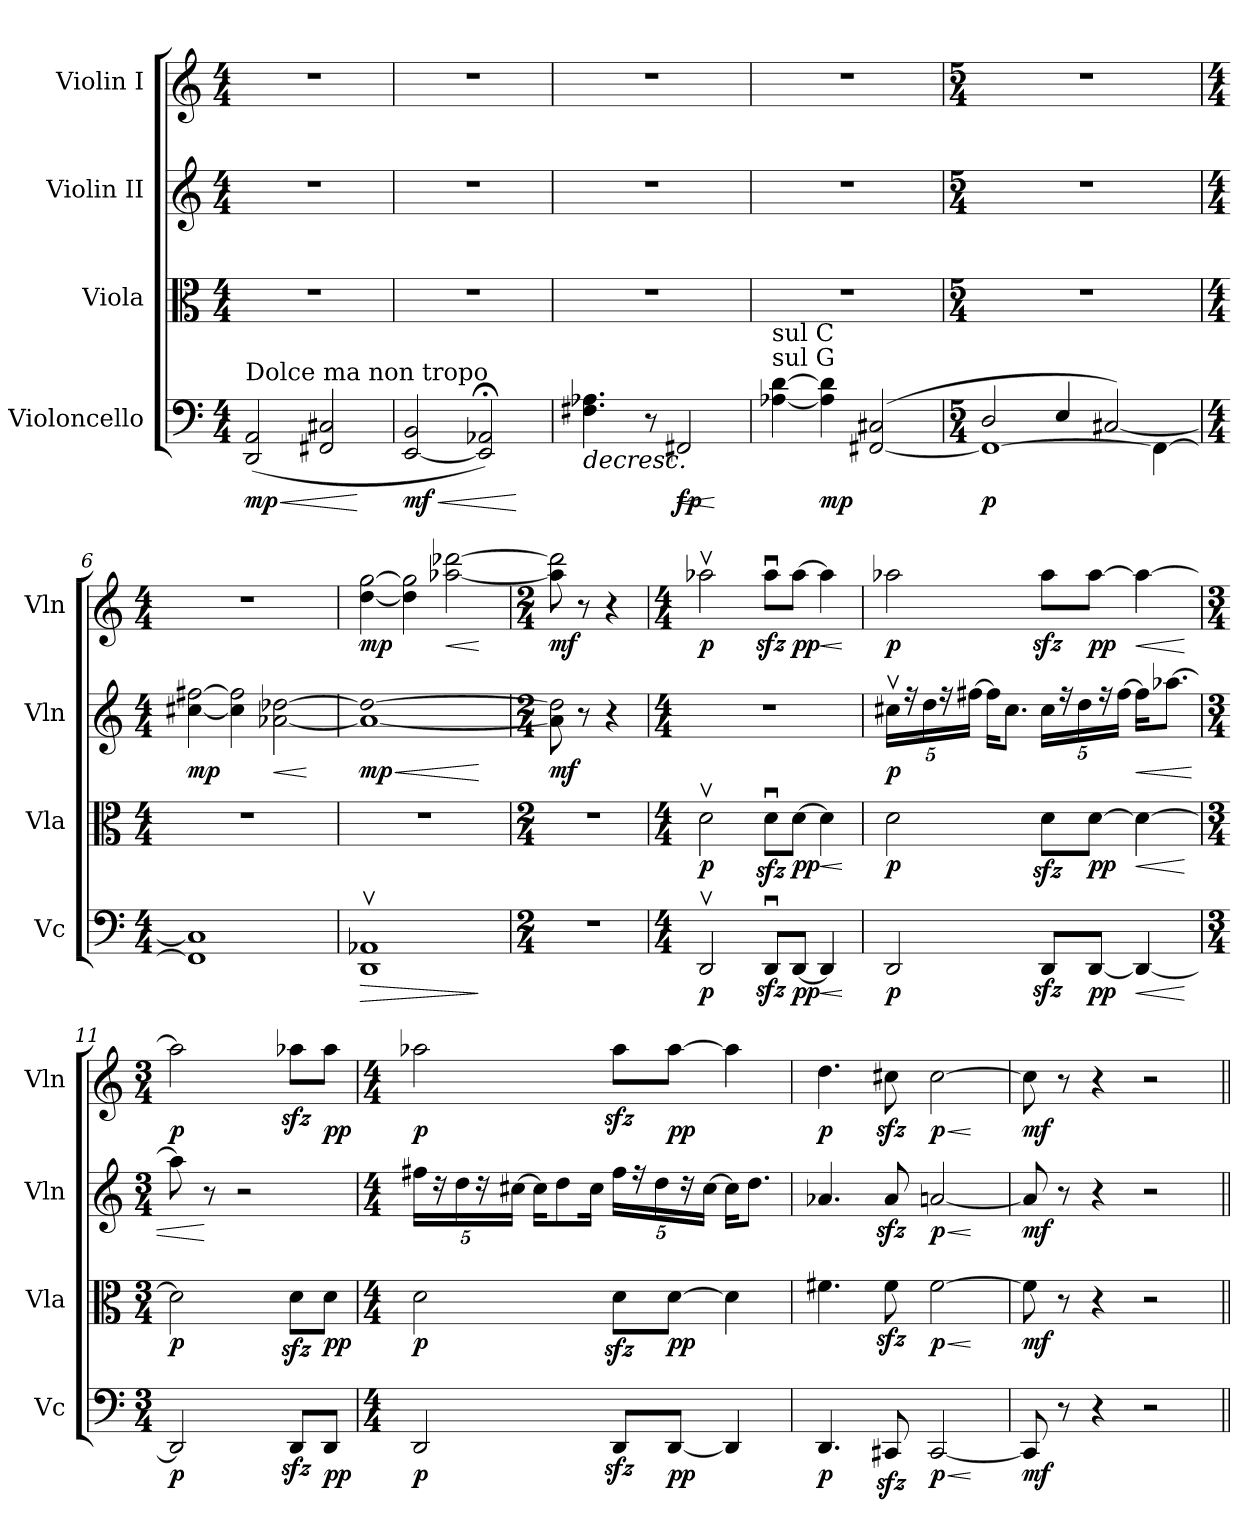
**kern	**dynam	**kern	**dynam	**kern	**dynam	**kern	**dynam
*part4	*part4	*part3	*part3	*part2	*part2	*part1	*part1
*staff4	*staff4	*staff3	*staff3	*staff2	*staff2	*staff1	*staff1
*I"Violoncello	*	*I"Viola	*	*I"Violin II	*	*I"Violin I	*
*I'Vc	*	*I'Vla	*	*I'Vln	*	*I'Vln	*
*clefF4	*	*clefC3	*	*clefG2	*	*clefG2	*
*k[]	*	*k[]	*	*k[]	*	*k[]	*
*M4/4	*	*M4/4	*	*M4/4	*	*M4/4	*
*MM65	*	*MM65	*	*MM65	*	*MM65	*
=1	=1	=1	=1	=1	=1	=1	=1
!LO:TX:a:t=Dolce ma non tropo	!	!	!	!	!	!	!
!	!LO:HP:b	!	!	!	!	!	!
!	!LO:DY:n=1:b	!	!	!	!	!	!
(2DD/ 2AA/	< mp	1r	.	1r	.	1r	.
2FF#X/ 2C#X/	.	.	.	.	.	.	.
.	[	.	.	.	.	.	.
=2	=2	=2	=2	=2	=2	=2	=2
!	!LO:HP:b	!	!	!	!	!	!
!	!LO:DY:n=1:b	!	!	!	!	!	!
[2EE/ 2BB/	< mf	1r	.	1r	.	1r	.
2EE/];< 2AA-X/;<)	.	.	.	.	.	.	.
.	[	.	.	.	.	.	.
=3	=3	=3	=3	=3	=3	=3	=3
!	!LO:HP:b	!	!	!	!	!	!
4.F#X\ 4.A-X\	>	1r	.	1r	.	1r	.
8r	.	.	.	.	.	.	.
!	!LO:HP:b	!	!	!	!	!	!
!	!LO:DY:n=1:b	!	!	!	!	!	!
2FF#X/	< fp	.	.	.	.	.	.
.	] [	.	.	.	.	.	.
=4	=4	=4	=4	=4	=4	=4	=4
!LO:TX:a:t=sul G	!	!	!	!	!	!	!
!LO:TX:a:t=sul C	!	!	!	!	!	!	!
[4A-X\ [4d\	.	1r	.	1r	.	1r	.
!	!LO:DY:b	!	!	!	!	!	!
4A-\] 4d\]	mp	.	.	.	.	.	.
([2FF#X/ 2C#X/	.	.	.	.	.	.	.
=5	=5	=5	=5	=5	=5	=5	=5
*M5/4	*	*M5/4	*	*M5/4	*	*M5/4	*
*^	*	*	*	*	*	*	*
!	!	!LO:DY:b	!	!	!	!	!	!
1FF#_	2D/	p	4%5r	.	4%5r	.	4%5r	.
.	4E/	.	.	.	.	.	.	.
.	[2C#X/)	.	.	.	.	.	.	.
4FF#\_	.	.	.	.	.	.	.	.
=6	=6	=6	=6	=6	=6	=6	=6	=6
*M4/4	*	*	*M4/4	*	*M4/4	*	*M4/4	*
!	!	!LO:HP:b	!	!	!LO:N:n=2:head=open	!	!	!
!	!	!LO:DY:n=1:b	!	!	!	!LO:DY:b	!	!
1FF#] 1C#]	1ryy	< mf	1r	.	[4cc#X\ [4ff#X\	mp	1r	.
!	!	!	!	!	!LO:N:n=2:head=open	!	!	!
.	.	.	.	.	4cc#\] 4ff#\]	.	.	.
!	!	!	!	!	!	!LO:HP:b	!	!
.	.	.	.	.	[2a-X\ [2dd-X\	<	.	.
*v	*v	*	*	*	*	*	*	*
.	[	.	.	.	[	.	.
!!LO:LB:g=z
=7	=7	=7	=7	=7	=7	=7	=7
!	!LO:HP:b	!	!	!LO:N:n=2:head=open	!LO:HP:b	!LO:N:n=2:head=open	!
!	!	!	!	!	!LO:DY:n=1:b	!	!LO:DY:b
1DDv 1AA-Xv	>	1r	.	1a-_ 1dd-_	< mp	[4dd\ [4gg\	mp
!	!	!	!	!	!	!LO:N:n=2:head=open	!
.	.	.	.	.	.	4dd\] 4gg\]	.
!	!	!	!	!	!	!	!LO:HP:b
.	.	.	.	.	.	[2aa-X\ [2ddd-X\	<
.	]	.	.	.	[	.	[
=8	=8	=8	=8	=8	=8	=8	=8
*M2/4	*	*M2/4	*	*M2/4	*	*M2/4	*
!	!	!	!	!LO:N:n=2:head=open	!LO:DY:b	!LO:N:n=2:head=open	!LO:DY:b
2r	.	2r	.	8a-\] 8dd-\]	mf	8aa-\] 8ddd-\]	mf
.	.	.	.	8r	.	8r	.
.	.	.	.	4r	.	4r	.
=9	=9	=9	=9	=9	=9	=9	=9
*M4/4	*	*M4/4	*	*M4/4	*	*M4/4	*
!	!LO:DY:b	!	!LO:DY:b	!	!	!	!LO:DY:b
2DDv/	p	2dv\	p	1r	.	2aa-Xv\	p
8DDzz<u/L	.	8dzz<u\L	.	.	.	8aa-zz<u\L	.
!	!LO:DY:b	!	!LO:DY:b	!	!	!	!LO:DY:b
[8DD/J	pp	[8d\J	pp	.	.	[8aa-\J	pp
!	!LO:HP:b	!	!LO:HP:b	!	!	!	!LO:HP:b
4DD/]	<	4d\]	<	.	.	4aa-\]	<
.	[	.	[	.	.	.	[
!!LO:LB:g=z
=10	=10	=10	=10	=10	=10	=10	=10
!	!LO:DY:b	!	!LO:DY:b	!	!LO:DY:b	!	!LO:DY:b
2DD/	p	2d\	p	20cc#Xv\LL	p	2aa-X\	p
.	.	.	.	20r	.	.	.
.	.	.	.	20dd\	.	.	.
.	.	.	.	20r	.	.	.
.	.	.	.	[20ff#X\JJ	.	.	.
.	.	.	.	16ff#\KL]	.	.	.
.	.	.	.	8.cc#\J	.	.	.
8DDzz</L	.	8dzz<\L	.	20cc#\LL	.	8aa-zz<\L	.
.	.	.	.	20r	.	.	.
.	.	.	.	20dd\	.	.	.
!	!LO:DY:b	!	!LO:DY:b	!	!	!	!LO:DY:b
[8DD/J	pp	[8d\J	pp	.	.	[8aa-\J	pp
.	.	.	.	20r	.	.	.
.	.	.	.	[20ff#\JJ	.	.	.
!	!LO:HP:b	!	!LO:HP:b	!	!LO:HP:b	!	!LO:HP:b
4DD/_	<	4d\_	<	16ff#\KL]	<	4aa-\_	<
.	.	.	.	[8.aa-X\J	.	.	.
.	[	.	[	.	.	.	[
=11	=11	=11	=11	=11	=11	=11	=11
*M3/4	*	*M3/4	*	*M3/4	*	*M3/4	*
!	!LO:DY:b	!	!LO:DY:b	!	!	!	!LO:DY:b
2DD/]	p	2d\]	p	8aa-\]	.	2aa-\]	p
.	.	.	.	8r	[	.	.
.	.	.	.	2r	.	.	.
8DDzz</L	.	8dzz<\L	.	.	.	8aa-Xzz<\L	.
!	!LO:DY:b	!	!LO:DY:b	!	!	!	!LO:DY:b
8DD/J	pp	8d\J	pp	.	.	8aa-\J	pp
!!LO:PB:g=z
=12	=12	=12	=12	=12	=12	=12	=12
*M4/4	*	*M4/4	*	*M4/4	*	*M4/4	*
!	!LO:DY:b	!	!LO:DY:b	!	!	!	!LO:DY:b
2DD/	p	2d\	p	20ff#X\LL	.	2aa-X\	p
.	.	.	.	20r	.	.	.
.	.	.	.	20dd\	.	.	.
.	.	.	.	20r	.	.	.
.	.	.	.	[20cc#X\JJ	.	.	.
.	.	.	.	16cc#\KL]	.	.	.
.	.	.	.	8dd\	.	.	.
.	.	.	.	16cc#\Jk	.	.	.
8DDzz</L	.	8dzz<\L	.	20ff#\LL	.	8aa-zz<\L	.
.	.	.	.	20r	.	.	.
.	.	.	.	20dd\	.	.	.
!	!LO:DY:b	!	!LO:DY:b	!	!	!	!LO:DY:b
[8DD/J	pp	[8d\J	pp	.	.	[8aa-\J	pp
.	.	.	.	20r	.	.	.
.	.	.	.	[20cc#\JJ	.	.	.
4DD/]	.	4d\]	.	16cc#\KL]	.	4aa-\]	.
.	.	.	.	8.dd\J	.	.	.
=13	=13	=13	=13	=13	=13	=13	=13
!	!LO:DY:b	!	!	!	!	!	!LO:DY:b
4.DD/	p	4.f#X\	.	4.a-X/	.	4.dd\	p
8CC#Xzz</	.	8f#zz<\	.	8a-zz</	.	8cc#Xzz<\	.
!	!LO:HP:b	!	!LO:HP:b	!	!LO:HP:b	!	!LO:HP:b
!	!LO:DY:n=1:b	!	!LO:DY:n=1:b	!	!LO:DY:n=1:b	!	!LO:DY:n=1:b
[2CC#/	< p	[2f#\	< p	[2an/	< p	[2cc#\	< p
.	[	.	[	.	[	.	[
=14	=14	=14	=14	=14	=14	=14	=14
!	!LO:DY:b	!	!LO:DY:b	!	!LO:DY:b	!	!LO:DY:b
8CC#/]	mf	8f#\]	mf	8a/]	mf	8cc#\]	mf
8r	.	8r	.	8r	.	8r	.
4r	.	4r	.	4r	.	4r	.
2r	.	2r	.	2r	.	2r	.
=||	=||	=||	=||	=||	=||	=||	=||
*-	*-	*-	*-	*-	*-	*-	*-
